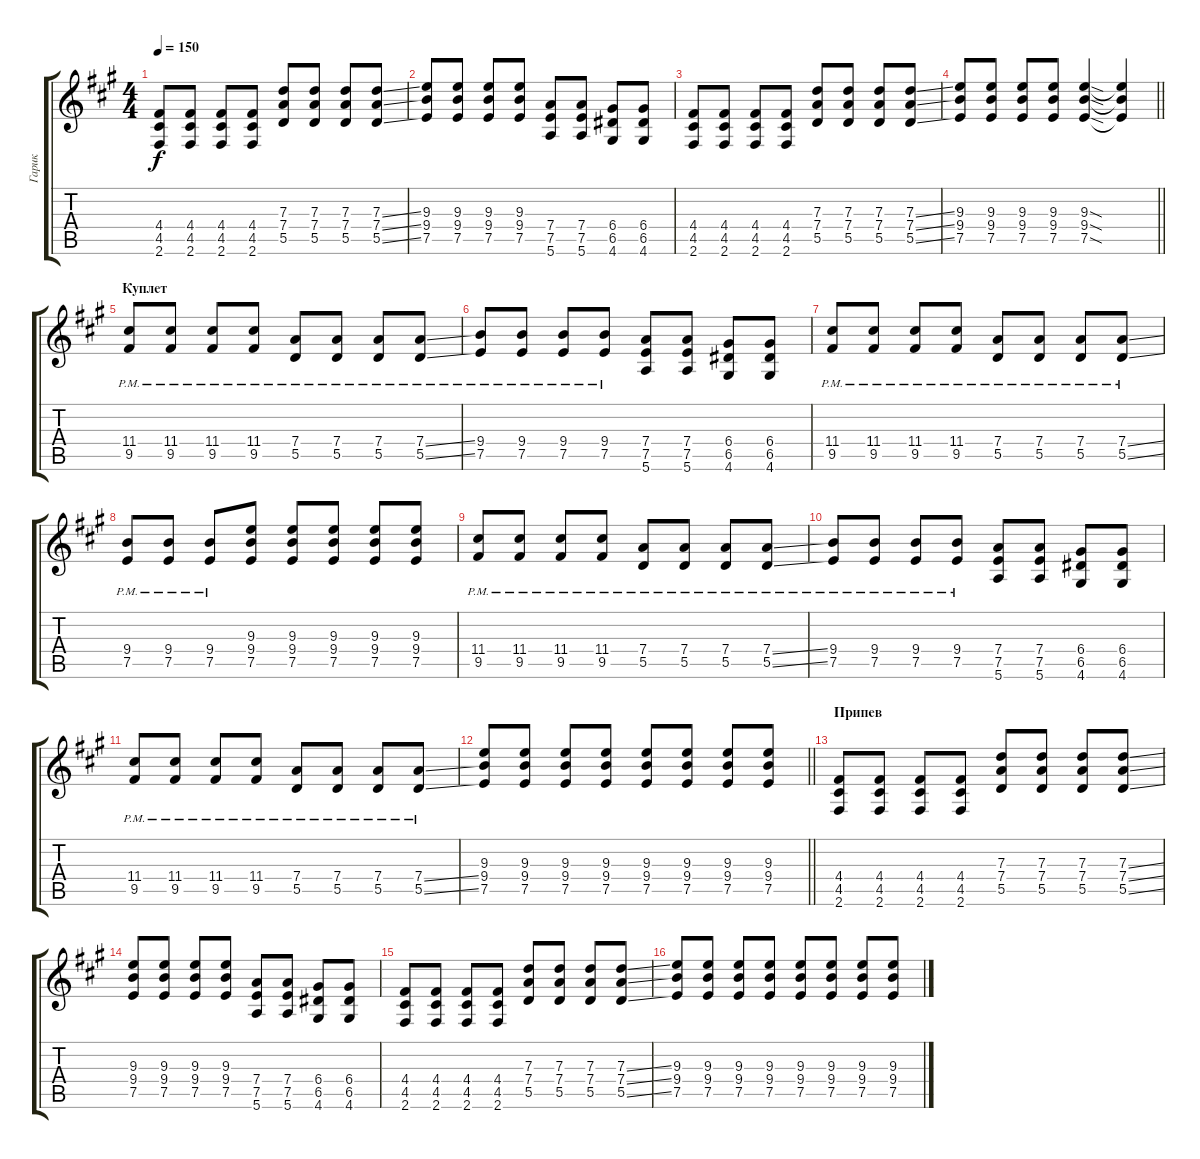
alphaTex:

\track ("Гарик" "Гарик") {instrument electricguitarclean}
\staff {score tabs}
\tuning (E4 B3 G3 D3 A2 E2) {hide}
\ts (4 4)
\tempo 150
\clef g2
\ks f#minor
(4.4 4.5 2.6).8{dy f} (4.4 4.5 2.6).8 (4.4 4.5 2.6).8 (4.4 4.5 2.6).8 (7.3 7.4 5.5).8 (7.3 7.4 5.5).8 (7.3 7.4 5.5).8 (7.3{ss} 7.4{ss} 5.5{ss}).8 |
(9.3 9.4 7.5).8 (9.3 9.4 7.5).8 (9.3 9.4 7.5).8 (9.3 9.4 7.5).8 (7.4 7.5 5.6).8 (7.4 7.5 5.6).8 (6.4 6.5 4.6).8 (6.4 6.5 4.6).8 |
(4.4 4.5 2.6).8 (4.4 4.5 2.6).8 (4.4 4.5 2.6).8 (4.4 4.5 2.6).8 (7.3 7.4 5.5).8 (7.3 7.4 5.5).8 (7.3 7.4 5.5).8 (7.3{ss} 7.4{ss} 5.5{ss}).8 |
\barLineRight lightlight
(9.3 9.4 7.5).8 (9.3 9.4 7.5).8 (9.3 9.4 7.5).8 (9.3 9.4 7.5).8 (9.3{sod} 9.4{sod} 7.5{sod}).4 (9.3{t} 9.4{t} 7.5{t}).4 |
\section ("" "Куплет")
(11.4{pm} 9.5{pm}).8 (11.4{pm} 9.5{pm}).8 (11.4{pm} 9.5{pm}).8 (11.4{pm} 9.5{pm}).8 (7.4{pm} 5.5{pm}).8 (7.4{pm} 5.5{pm}).8 (7.4{pm} 5.5{pm}).8 (7.4{ss pm} 5.5{ss pm}).8 |
(9.4{pm} 7.5{pm}).8 (9.4{pm} 7.5{pm}).8 (9.4{pm} 7.5{pm}).8 (9.4{pm} 7.5{pm}).8 (7.4 7.5 5.6).8 (7.4 7.5 5.6).8 (6.4 6.5 4.6).8 (6.4 6.5 4.6).8 |
(11.4{pm} 9.5{pm}).8 (11.4{pm} 9.5{pm}).8 (11.4{pm} 9.5{pm}).8 (11.4{pm} 9.5{pm}).8 (7.4{pm} 5.5{pm}).8 (7.4{pm} 5.5{pm}).8 (7.4{pm} 5.5{pm}).8 (7.4{ss pm} 5.5{ss pm}).8 |
(9.4{pm} 7.5{pm}).8 (9.4{pm} 7.5{pm}).8 (9.4{pm} 7.5{pm}).8 (9.3 9.4 7.5).8 (9.3 9.4 7.5).8 (9.3 9.4 7.5).8 (9.3 9.4 7.5).8 (9.3 9.4 7.5).8 |
(11.4{pm} 9.5{pm}).8 (11.4{pm} 9.5{pm}).8 (11.4{pm} 9.5{pm}).8 (11.4{pm} 9.5{pm}).8 (7.4{pm} 5.5{pm}).8 (7.4{pm} 5.5{pm}).8 (7.4{pm} 5.5{pm}).8 (7.4{ss pm} 5.5{ss pm}).8 |
(9.4{pm} 7.5{pm}).8 (9.4{pm} 7.5{pm}).8 (9.4{pm} 7.5{pm}).8 (9.4{pm} 7.5{pm}).8 (7.4 7.5 5.6).8 (7.4 7.5 5.6).8 (6.4 6.5 4.6).8 (6.4 6.5 4.6).8 |
(11.4{pm} 9.5{pm}).8 (11.4{pm} 9.5{pm}).8 (11.4{pm} 9.5{pm}).8 (11.4{pm} 9.5{pm}).8 (7.4{pm} 5.5{pm}).8 (7.4{pm} 5.5{pm}).8 (7.4{pm} 5.5{pm}).8 (7.4{ss pm} 5.5{ss pm}).8 |
\barLineRight lightlight
(9.3 9.4 7.5).8 (9.3 9.4 7.5).8 (9.3 9.4 7.5).8 (9.3 9.4 7.5).8 (9.3 9.4 7.5).8 (9.3 9.4 7.5).8 (9.3 9.4 7.5).8 (9.3 9.4 7.5).8 |
\section ("" "Припев")
(4.4 4.5 2.6).8 (4.4 4.5 2.6).8 (4.4 4.5 2.6).8 (4.4 4.5 2.6).8 (7.3 7.4 5.5).8 (7.3 7.4 5.5).8 (7.3 7.4 5.5).8 (7.3{ss} 7.4{ss} 5.5{ss}).8 |
(9.3 9.4 7.5).8 (9.3 9.4 7.5).8 (9.3 9.4 7.5).8 (9.3 9.4 7.5).8 (7.4 7.5 5.6).8 (7.4 7.5 5.6).8 (6.4 6.5 4.6).8 (6.4 6.5 4.6).8 |
(4.4 4.5 2.6).8 (4.4 4.5 2.6).8 (4.4 4.5 2.6).8 (4.4 4.5 2.6).8 (7.3 7.4 5.5).8 (7.3 7.4 5.5).8 (7.3 7.4 5.5).8 (7.3{ss} 7.4{ss} 5.5{ss}).8 |
(9.3 9.4 7.5).8 (9.3 9.4 7.5).8 (9.3 9.4 7.5).8 (9.3 9.4 7.5).8 (9.3 9.4 7.5).8 (9.3 9.4 7.5).8 (9.3 9.4 7.5).8 (9.3 9.4 7.5).8
